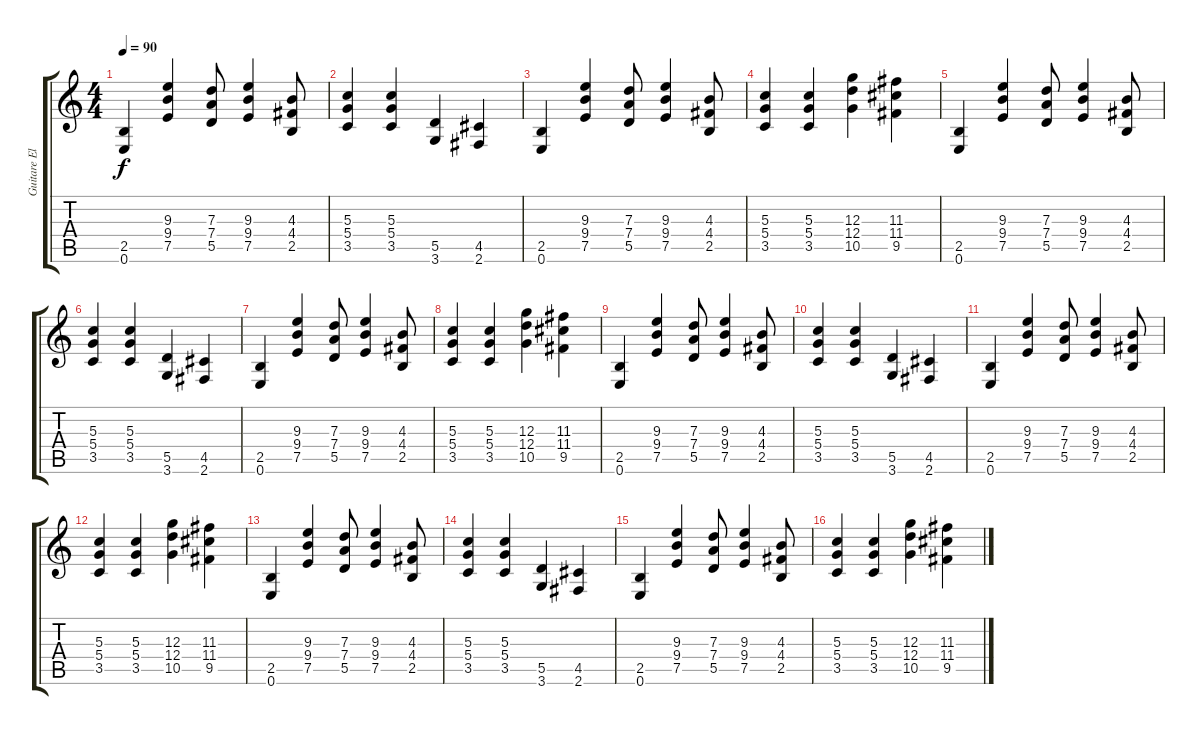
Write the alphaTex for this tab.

\track ("Guitare Electrique" "Guitare El") {instrument distortionguitar}
\staff {score tabs}
\tuning (E4 B3 G3 D3 A2 E2) {hide}
\ts (4 4)
\tempo 90
\clef g2
\ks c
(2.5 0.6).4{dy f} (9.3 9.4 7.5).4 (7.3 7.4 5.5).8 (9.3 9.4 7.5).4 (4.3 4.4 2.5).8 |
(5.3 5.4 3.5).4 (5.3 5.4 3.5).4 (5.5 3.6).4 (4.5 2.6).4 |
(2.5 0.6).4 (9.3 9.4 7.5).4 (7.3 7.4 5.5).8 (9.3 9.4 7.5).4 (4.3 4.4 2.5).8 |
(5.3 5.4 3.5).4 (5.3 5.4 3.5).4 (12.3 12.4 10.5).4 (11.3 11.4 9.5).4 |
(2.5 0.6).4 (9.3 9.4 7.5).4 (7.3 7.4 5.5).8 (9.3 9.4 7.5).4 (4.3 4.4 2.5).8 |
(5.3 5.4 3.5).4 (5.3 5.4 3.5).4 (5.5 3.6).4 (4.5 2.6).4 |
(2.5 0.6).4 (9.3 9.4 7.5).4 (7.3 7.4 5.5).8 (9.3 9.4 7.5).4 (4.3 4.4 2.5).8 |
(5.3 5.4 3.5).4 (5.3 5.4 3.5).4 (12.3 12.4 10.5).4 (11.3 11.4 9.5).4 |
(2.5 0.6).4 (9.3 9.4 7.5).4 (7.3 7.4 5.5).8 (9.3 9.4 7.5).4 (4.3 4.4 2.5).8 |
(5.3 5.4 3.5).4 (5.3 5.4 3.5).4 (5.5 3.6).4 (4.5 2.6).4 |
(2.5 0.6).4 (9.3 9.4 7.5).4 (7.3 7.4 5.5).8 (9.3 9.4 7.5).4 (4.3 4.4 2.5).8 |
(5.3 5.4 3.5).4 (5.3 5.4 3.5).4 (12.3 12.4 10.5).4 (11.3 11.4 9.5).4 |
(2.5 0.6).4 (9.3 9.4 7.5).4 (7.3 7.4 5.5).8 (9.3 9.4 7.5).4 (4.3 4.4 2.5).8 |
(5.3 5.4 3.5).4 (5.3 5.4 3.5).4 (5.5 3.6).4 (4.5 2.6).4 |
(2.5 0.6).4 (9.3 9.4 7.5).4 (7.3 7.4 5.5).8 (9.3 9.4 7.5).4 (4.3 4.4 2.5).8 |
(5.3 5.4 3.5).4 (5.3 5.4 3.5).4 (12.3 12.4 10.5).4 (11.3 11.4 9.5).4
